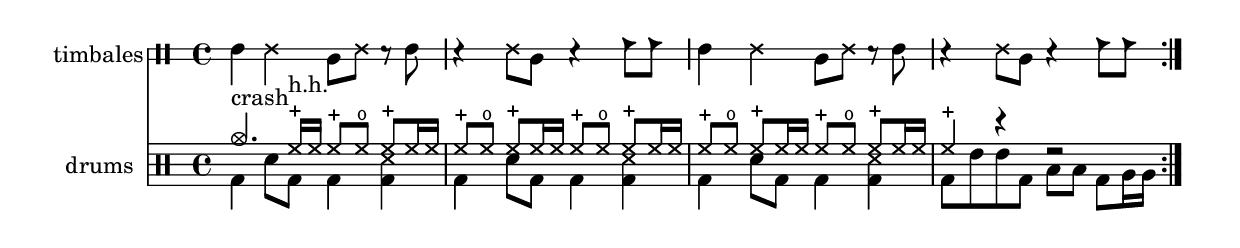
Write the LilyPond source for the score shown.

%% Do not edit this file; it is auto-generated from LSR http://lsr.dsi.unimi.it
%% This file is in the public domain.
\version "2.11.38"

\header {
  lsrtags = "rhythms, percussion"
 texidoc = "
LilyPond makes drums input quite easy, with powerful pre-configured
tools such as the \\drummode function and the DrumStaff context:  drums
are placed to their own staff positions (with a special clef symbol)
and have note heads according to the drum. You can easily attach an
extra symbol to the drum, and restrict the number of lines.
" }
% begin verbatim
drh = \drummode { cymc4.^"crash" hhc16^"h.h." hh \repeat "unfold" 5 {hhc8 hho hhc8 hh16 hh} hhc4 r4 r2 }
drl = \drummode {\repeat "unfold" 3 {bd4 sn8 bd bd4 << bd ss >> } bd8 tommh tommh bd toml toml bd tomfh16 tomfh }
timb = \drummode { \repeat "unfold" 2 {timh4 ssh timl8 ssh r timh r4 ssh8 timl r4 cb8 cb} }

\score {
  \repeat "volta" 2 {
    <<
      \new DrumStaff \with {
	drumStyleTable = #timbales-style
	\override StaffSymbol #'line-count = #2
	\override BarLine #'bar-size = #2
      } <<
	\set Staff.instrumentName = "timbales"
	\timb
      >>
      \new DrumStaff <<
	\set Staff.instrumentName = "drums"
	\new DrumVoice {\stemUp \drh }
	\new DrumVoice {\stemDown \drl }
      >>
    >>
  }
  \layout {}

  \midi {
    \context {
      \Score
      tempoWholesPerMinute = #(ly:make-moment 120 4)
      }
    }


}

